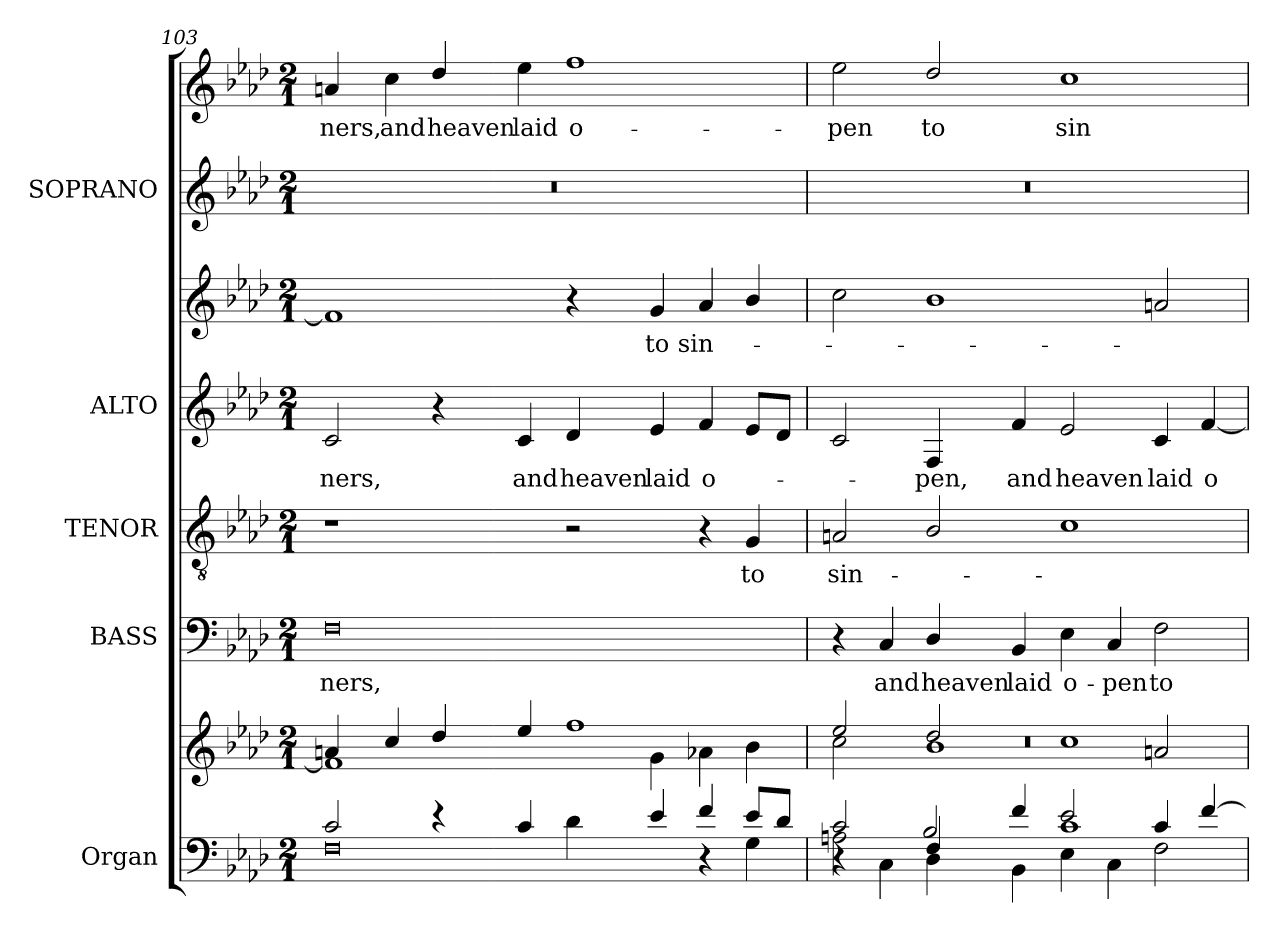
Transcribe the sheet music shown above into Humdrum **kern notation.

**kern	**kern	**kern	**text	**kern	**text	**kern	**text	**kern	**text	**kern	**kern	**text
*part5	*part5	*part4	*part4	*part3	*part3	*part2	*part2	*part2	*part2	*part1	*part1	*part1
*staff8	*staff7	*staff6	*staff6	*staff5	*staff5	*staff4	*staff4	*staff3	*staff3	*staff2	*staff1	*staff1
*I"Organ	*	*I"BASS	*	*I"TENOR	*	*I"ALTO	*	*	*	*I"SOPRANO	*	*
*I'Org.	*	*I'B.	*	*I'T.	*	*I'A.	*	*	*	*I'S.	*	*
*clefF4	*clefG2	*clefF4	*	*clefGv2	*	*clefG2	*	*clefG2	*	*clefG2	*clefG2	*
*	*	*	*	*ITrd7c12	*	*	*	*	*	*	*	*
*k[b-e-a-d-]	*k[b-e-a-d-]	*k[b-e-a-d-]	*	*k[b-e-a-d-]	*	*k[b-e-a-d-]	*	*k[b-e-a-d-]	*	*k[b-e-a-d-]	*k[b-e-a-d-]	*
*A-:	*A-:	*A-:	*	*A-:	*	*A-:	*	*A-:	*	*A-:	*A-:	*
*M2/1	*M2/1	*M2/1	*	*M2/1	*	*M2/1	*	*M2/1	*	*M2/1	*M2/1	*
=103	=103	=103	=103	=103	=103	=103	=103	=103	=103	=103	=103	=103
*^	*	*	*	*	*	*	*	*	*	*	*	*
*	*^	*	*	*	*	*	*	*	*	*	*	*	*
!	!	!	!LO:N:vis=1	!	!	!	!	!	!	!	!	!	!	!
*	*	*	*^	*	*	*	*	*	*	*	*	*	*	*
*	*	*	*	*^	*	*	*	*	*	*	*	*	*	*	*
!	!	!	!	!	!	!	!LO:LY:b:color=#000000	!	!	!	!	!	!	!	!	!
!	!	!	!	!	!	!	!	!	!	!	!LO:LY:b:color=#000000	!	!	!LO:N:vis=1	!	!
!	!	!	!	!	!	!	!	!	!	!	!	!	!	!	!	!LO:LY:b:color=#000000
2ci/	1ryy	0Fi	0ryy	4ani/	1fi]	0Fi	-ners,	1r	.	2ci/	-ners,	1fi]	.	0r	4ani/	-ners,
!	!	!	!	!	!	!	!	!	!	!	!	!	!	!	!	!LO:LY:b:color=#000000
.	.	.	.	4cci/	.	.	.	.	.	.	.	.	.	.	4cci\	and
!	!	!	!	!	!	!	!	!	!	!	!	!	!	!	!	!LO:LY:b:color=#000000
4r	.	.	.	4dd-i/	.	.	.	.	.	4r	.	.	.	.	4dd-i/	heaven
!	!	!	!	!	!	!	!	!	!	!	!LO:LY:b:color=#000000	!	!	!	!	!
!	!	!	!	!	!	!	!	!	!	!	!	!	!	!	!	!LO:LY:b:color=#000000
4ci/	.	.	.	4ee-i/	.	.	.	.	.	4ci/	and	.	.	.	4ee-i\	laid
!	!	!	!	!	!	!	!	!	!	!	!LO:LY:b:color=#000000	!	!	!	!	!
!	!	!	!	!	!	!	!	!	!	!	!	!	!	!	!	!LO:LY:b:color=#000000
4d-i\	2ryy	.	.	1ffi	4ryy	.	.	2r	.	4d-i/	heaven	4r	.	.	1ffi	o-
!	!	!	!	!	!	!	!	!	!	!	!LO:LY:b:color=#000000	!	!	!	!	!
!	!	!	!	!	!	!	!	!	!	!	!	!	!LO:LY:b:color=#000000	!	!	!
4e-i/	.	.	.	.	4gi\	.	.	.	.	4e-i/	laid	4gi/	to	.	.	.
!	!	!	!	!	!	!	!	!	!	!	!LO:LY:b:color=#000000	!	!	!	!	!
!	!	!	!	!	!	!	!	!	!	!	!	!	!LO:LY:b:color=#000000	!	!	!
4fi/	4r	.	.	.	4a-Xi\	.	.	4r	.	4fi/	o-	4a-i/	sin-	.	.	.
!	!	!	!	!	!	!	!	!	!LO:LY:b:color=#000000	!	!	!	!	!	!	!
8e-i/L	4Gi\	.	.	.	4b-i\	.	.	4GGi/	to	8e-i/L	.	4b-i/	.	.	.	.
8d-i/J	.	.	.	.	.	.	.	.	.	8d-i/J	.	.	.	.	.	.
=104	=104	=104	=104	=104	=104	=104	=104	=104	=104	=104	=104	=104	=104	=104	=104	=104
!	!	!	!LO:N:vis=1	!	!	!	!	!	!	!	!	!	!	!	!	!
!	!	!	!	!	!	!	!	!	!LO:LY:b:color=#000000	!	!	!	!	!LO:N:vis=1	!	!
!	!	!	!	!	!	!	!	!	!	!	!	!	!	!	!	!LO:LY:b:color=#000000
2ci/	2Ani\	4r	0r	2ee-i/	2cci\	4r	.	2AAni/	sin-	2ci/	.	2cci\	.	0r	2ee-i\	-pen
!	!	!	!	!	!	!	!LO:LY:b:color=#000000	!	!	!	!	!	!	!	!	!
.	.	4Ci\	.	.	.	4Ci/	and	.	.	.	.	.	.	.	.	.
!	!	!	!	!	!	!	!LO:LY:b:color=#000000	!	!	!	!	!	!	!	!	!
!	!	!	!	!	!	!	!	!	!	!	!LO:LY:b:color=#000000	!	!	!	!	!
!	!	!	!	!	!	!	!	!	!	!	!	!	!	!	!	!LO:LY:b:color=#000000
4Fi/	2B-i/	4D-i\	.	2dd-i/	1b-i	4D-i/	heaven	2BB-i/	.	4Fi/	-pen,	1b-i	.	.	2dd-i/	to
!	!	!	!	!	!	!	!LO:LY:b:color=#000000	!	!	!	!	!	!	!	!	!
!	!	!	!	!	!	!	!	!	!	!	!LO:LY:b:color=#000000	!	!	!	!	!
4fi/	.	4BB-i\	.	.	.	4BB-i/	laid	.	.	4fi/	and	.	.	.	.	.
!	!	!	!	!	!	!	!LO:LY:b:color=#000000	!	!	!	!	!	!	!	!	!
!	!	!	!	!	!	!	!	!	!	!	!LO:LY:b:color=#000000	!	!	!	!	!
!	!	!	!	!	!	!	!	!	!	!	!	!	!	!	!	!LO:LY:b:color=#000000
2e-i/	1ci	4E-i\	.	1cci	.	4E-i\	o-	1Ci	.	2e-i/	heaven	.	.	.	1cci	sin-
!	!	!	!	!	!	!	!LO:LY:b:color=#000000	!	!	!	!	!	!	!	!	!
.	.	4Ci\	.	.	.	4Ci/	-pen	.	.	.	.	.	.	.	.	.
!	!	!	!	!	!	!	!LO:LY:b:color=#000000	!	!	!	!	!	!	!	!	!
!	!	!	!	!	!	!	!	!	!	!	!LO:LY:b:color=#000000	!	!	!	!	!
4ci/	.	2Fi\	.	.	2ani/	2Fi\	to	.	.	4ci/	laid	2ani/	.	.	.	.
!	!	!	!	!	!	!	!	!	!	!	!LO:LY:b:color=#000000	!	!	!	!	!
[4fi/	.	.	.	.	.	.	.	.	.	[4fi/	o-	.	.	.	.	.
*v	*v	*v	*	*	*	*	*	*	*	*	*	*	*	*	*	*
*	*v	*v	*v	*	*	*	*	*	*	*	*	*	*	*
=	=	=	=	=	=	=	=	=	=	=	=	=
*-	*-	*-	*-	*-	*-	*-	*-	*-	*-	*-	*-	*-
